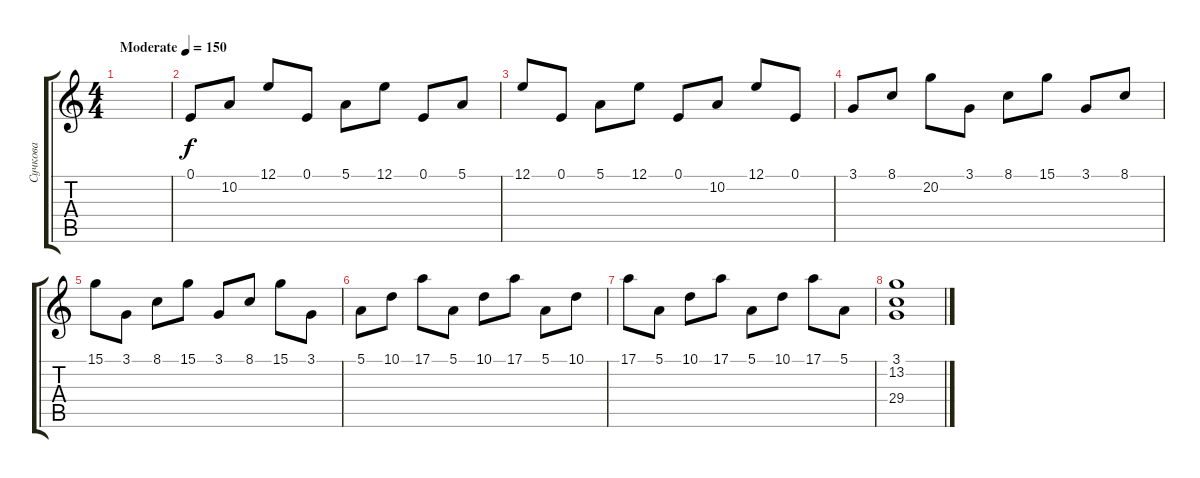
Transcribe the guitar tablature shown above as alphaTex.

\track ("Сучкова" "Сучкова") {instrument lead5charang}
\staff {score tabs}
\tuning (E4 B3 G3 D3 A2 E2) {hide}
\ts (4 4)
\tempo (150 "Moderate")
\clef g2
\ks c
|
0.1.8 10.2.8 12.1.8 0.1.8 5.1.8 12.1.8 0.1.8 5.1.8 |
12.1.8 0.1.8 5.1.8 12.1.8 0.1.8 10.2.8 12.1.8 0.1.8 |
3.1.8 8.1.8 20.2.8 3.1.8 8.1.8 15.1.8 3.1.8 8.1.8 |
15.1.8 3.1.8 8.1.8 15.1.8 3.1.8 8.1.8 15.1.8 3.1.8 |
5.1.8 10.1.8 17.1.8 5.1.8 10.1.8 17.1.8 5.1.8 10.1.8 |
17.1.8 5.1.8 10.1.8 17.1.8 5.1.8 10.1.8 17.1.8 5.1.8 |
(3.1 13.2 29.4).1
